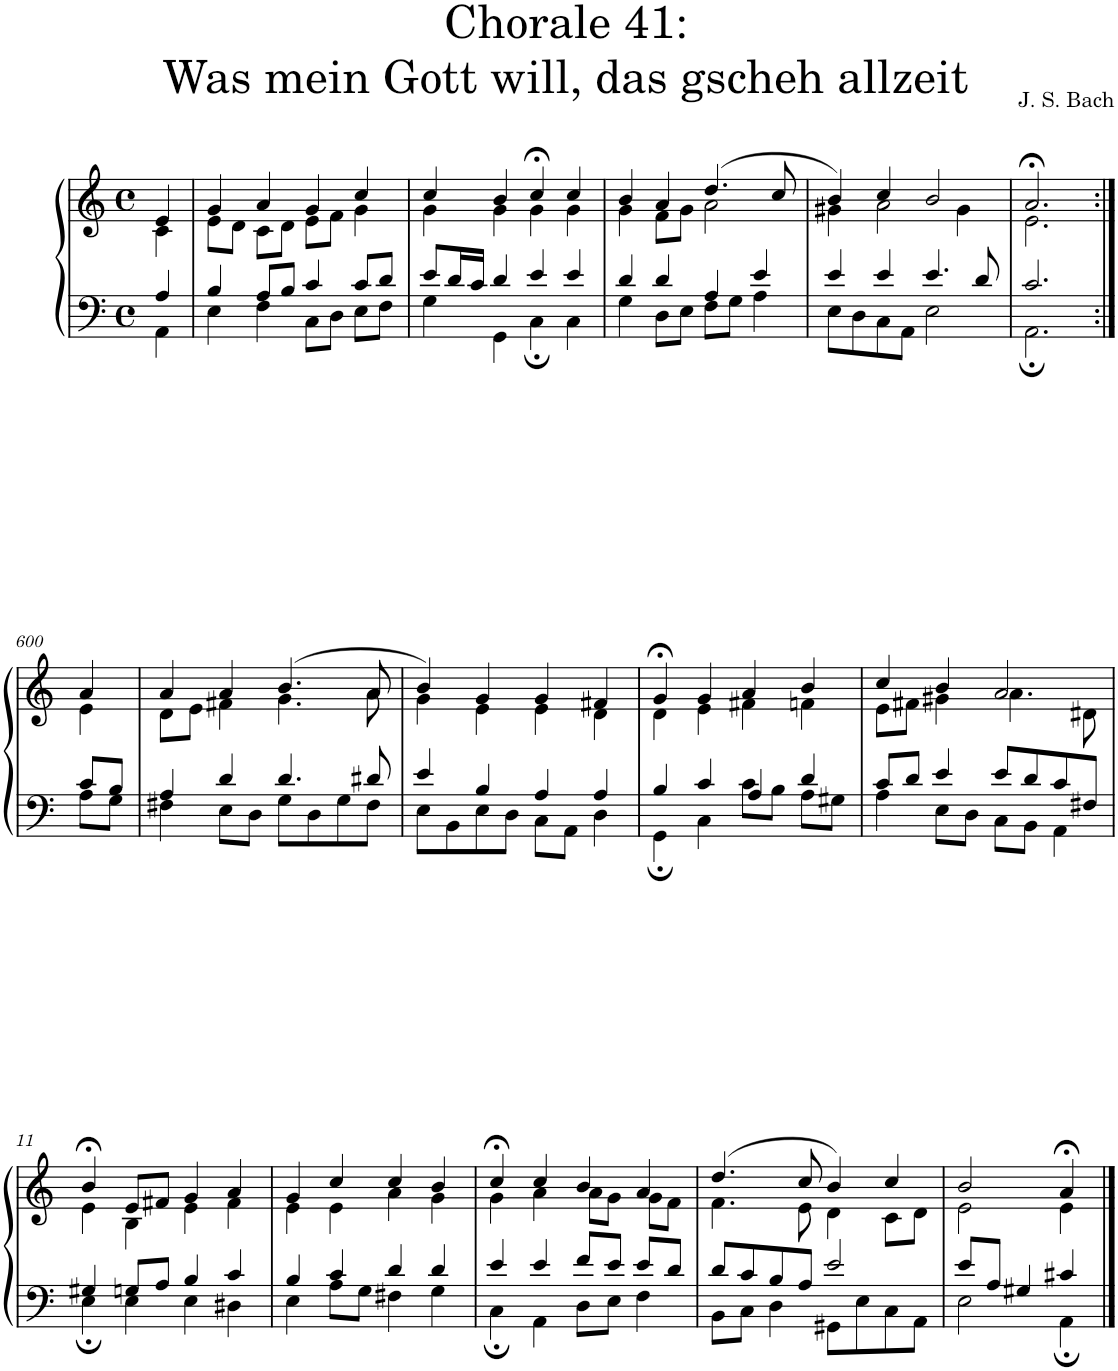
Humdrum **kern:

**kern	**kern
*part1	*part1
*staff2	*staff1
*I"S,A	*
*clefF4	*clefG2
*k[]	*k[]
*M4/4	*M4/4
*met(c)	*met(c)
=	=
*^	*^
4A/	4AA\	4e/	4c\
=1	=1	=1	=1
4B/	4E\	4g/	8e\L
.	.	.	8d\J
8A/L	4F\	4a/	8c\L
8B/J	.	.	8d\J
4c/	8C\L	4g/	8e\L
.	8D\J	.	8f\J
8c/L	8E\L	4cc/	4g\
8d/J	8F\J	.	.
=2	=2	=2	=2
8e/L	4G\	4cc/	4g\
16d/L	.	.	.
16c/JJ	.	.	.
4d/	4GG\	4b/	4g\
4e/	4C;\	4cc;</	4g\
4e/	4C\	4cc/	4g\
=3	=3	=3	=3
4d/	4G\	4b/	4g\
4d/	8D\L	4a/	8f\L
.	8E\J	.	8g\J
4A/	8F\L	(>4.dd/	2a\
.	8G\J	.	.
4e/	4A\	.	.
.	.	8cc/	.
=4	=4	=4	=4
4e/	8E\L	4b/)	4g#X\
.	8D\	.	.
4e/	8C\	4cc/	2a\
.	8AA\J	.	.
4.e/	2E\	2b/	.
.	.	.	4g#\
8d/	.	.	.
=599	=599	=599	=599
2.c/	2.AA;\	2.a;</	2.e\
!!LO:LB:g=z	!!
=600:|!	=600:|!	=600:|!	=600:|!
8c/L	8A\L	4a/	4e\
8B/J	8G\J	.	.
=7	=7	=7	=7
4A/	4F#X\	4a/	8d\L
.	.	.	8e\J
4d/	8E\L	4a/	4f#X\
.	8D\J	.	.
4.d/	8G\L	(>4.b/	4.g\
.	8D\	.	.
.	8G\	.	.
8d#X/	8F#\J	8a/	8a\
=8	=8	=8	=8
4e/	8E\L	4b/)	4g\
.	8BB\	.	.
4B/	8E\	4g/	4e\
.	8D\J	.	.
4A/	8C\L	4g/	4e\
.	8AA\J	.	.
4A/	4D\	4f#X/	4d\
=9	=9	=9	=9
4B/	4GG;\	4g;</	4d\
4c/	4C\	4g/	4e\
4A/	8c\L	4a/	4f#X\
.	8B\J	.	.
4d/	8A\L	4b/	4fn\
.	8G#X\J	.	.
=10	=10	=10	=10
8c/L	4A\	4cc/	8e\L
8d/J	.	.	8f#X\J
4e/	8E\L	4b/	4g#X\
.	8D\J	.	.
8e/L	8C\L	2a/	4.a\
8d/	8BB\J	.	.
8c/	4AA\	.	.
8F#X/J	.	.	8d#X\
!!LO:LB:g=z	!!
=11	=11	=11	=11
4G#X/	4E;\	4b;</	4e\
8Gn/L	4E\	8e/L	4B\
8A/J	.	8f#X/J	.
4B/	4E\	4g/	4e\
4c/	4D#X\	4a/	4f#\
=12	=12	=12	=12
4B/	4E\	4g/	4e\
4c/	8A\L	4cc/	4e\
.	8G\J	.	.
4d/	4F#X\	4cc/	4a\
4d/	4G\	4b/	4g\
=13	=13	=13	=13
4e/	4C;\	4cc;</	4g\
4e/	4AA\	4cc/	4a\
8f/L	8D\L	4b/	8a\L
8e/J	8E\J	.	8g\J
8e/L	4F\	4a/	8g\L
8d/J	.	.	8f\J
=14	=14	=14	=14
8d/L	8BB\L	(>4.dd/	4.f\
8c/	8C\J	.	.
8B/	4D\	.	.
8A/J	.	8cc/	8e\
2e/	8GG#X\L	4b/)	4d\
.	8E\	.	.
.	8C\	4cc/	8c\L
.	8AA\J	.	8d\J
=15	=15	=15	=15
8e/L	2E\	2b/	2e\
8A/J	.	.	.
4G#X/	.	.	.
4c#X/	4AA;\	4a;</	4e\
*v	*v	*	*
*	*v	*v
==	==
*-	*-
